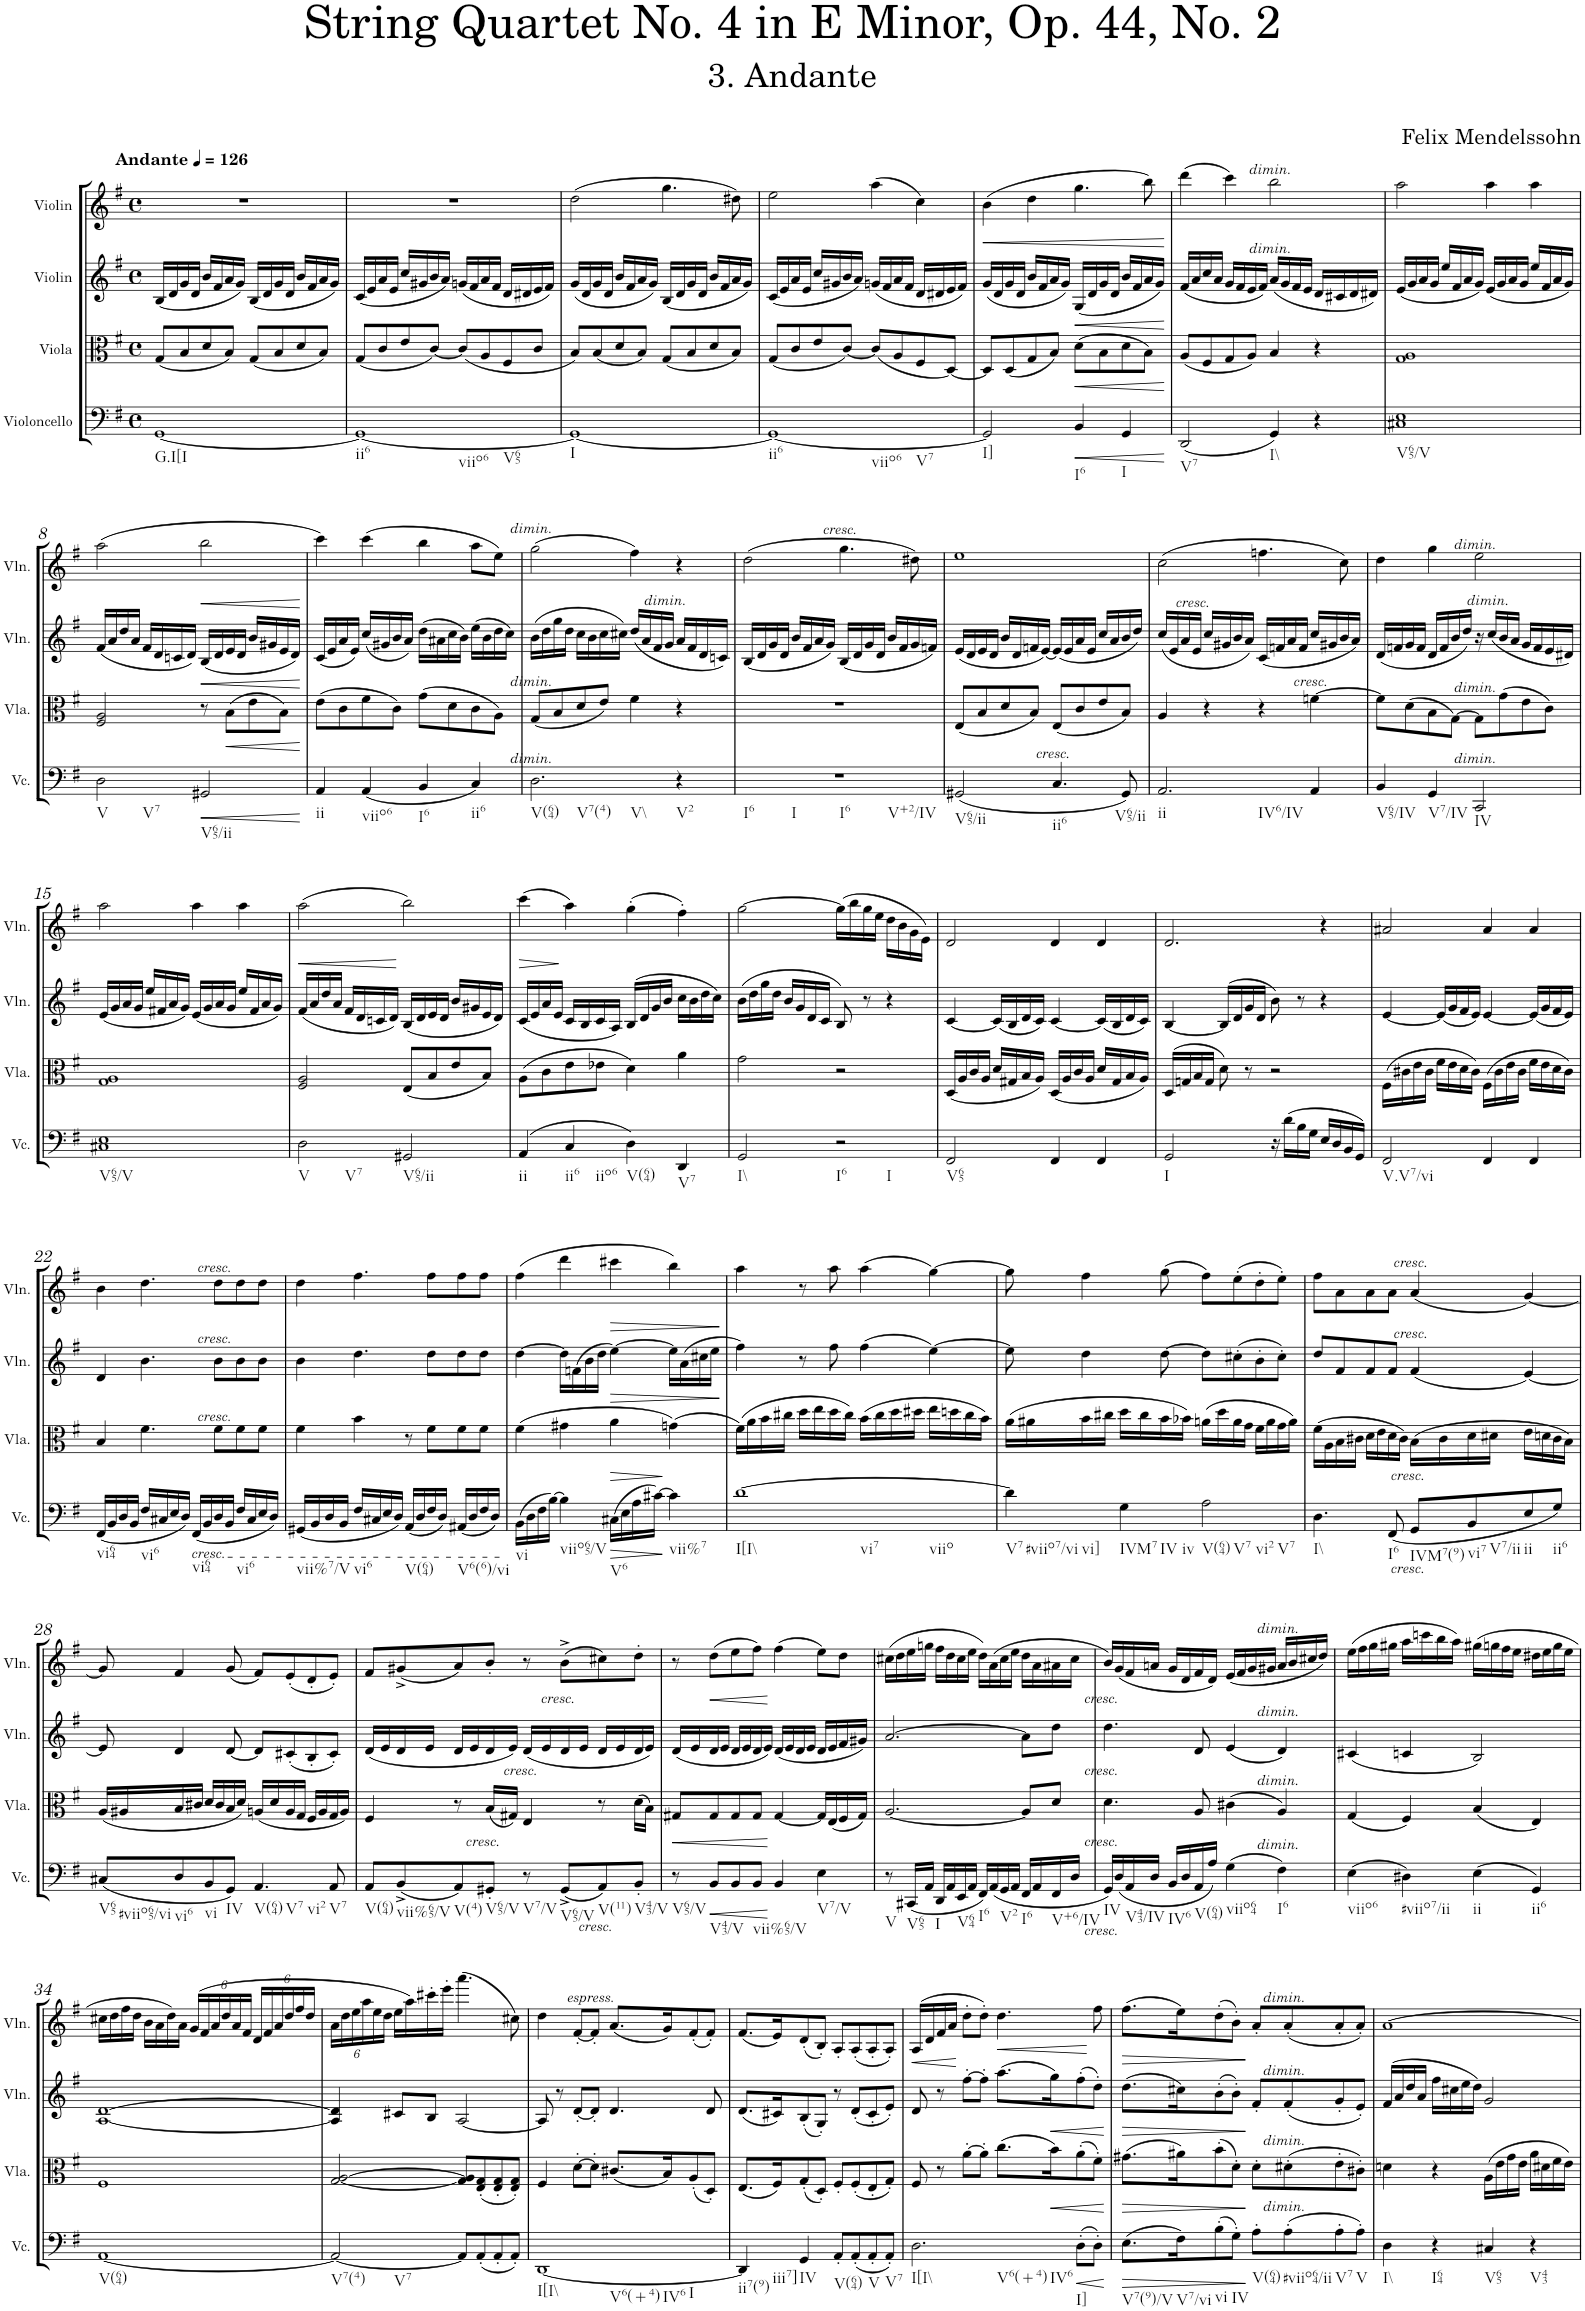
**kern	**dynam	**kern	**dynam	**kern	**dynam	**kern	**dynam
*part4	*part4	*part3	*part3	*part2	*part2	*part1	*part1
*staff4	*staff4	*staff3	*staff3	*staff2	*staff2	*staff1	*staff1
*I"Violoncello	*	*I"Viola	*	*I"Violin	*	*I"Violin	*
*I'Vc.	*	*I'Vla.	*	*I'Vln.	*	*I'Vln.	*
*clefF4	*	*clefC3	*	*clefG2	*	*clefG2	*
*k[f#]	*	*k[f#]	*	*k[f#]	*	*k[f#]	*
*M4/4	*	*M4/4	*	*M4/4	*	*M4/4	*
*met(c)	*	*met(c)	*	*met(c)	*	*met(c)	*
*MM126	*	*MM126	*	*MM126	*	*MM126	*
=1	=1	=1	=1	=1	=1	=1	=1
!	!	!	!	!	!	!LO:TX:a:B:t=Andante	!
!LO:TX:b:t=G.I[I	!	!	!	!	!	!	!
[1GG	.	(8G/L	.	(16B/LL	.	1r	.
.	.	.	.	16d/	.	.	.
.	.	8B/	.	16g/	.	.	.
.	.	.	.	16d/JJ	.	.	.
.	.	8d/	.	16b/LL	.	.	.
.	.	.	.	16f#/	.	.	.
.	.	8B/J)	.	16a/	.	.	.
.	.	.	.	16g/JJ)	.	.	.
.	.	(8G/L	.	(16B/LL	.	.	.
.	.	.	.	16d/	.	.	.
.	.	8B/	.	16g/	.	.	.
.	.	.	.	16d/JJ	.	.	.
.	.	8d/	.	16b/LL	.	.	.
.	.	.	.	16f#/	.	.	.
.	.	8B/J)	.	16a/	.	.	.
.	.	.	.	16g/JJ)	.	.	.
=2	=2	=2	=2	=2	=2	=2	=2
!LO:TX:b:t=ii6	!	!	!	!	!	!	!
!LO:TX:b:t=viio6	!	!	!	!	!	!	!
!LO:TX:b:t=V65	!	!	!	!	!	!	!
1GG_	.	(8G/L	.	(16c/LL	.	1r	.
.	.	.	.	16e/	.	.	.
.	.	8c/	.	16a/	.	.	.
.	.	.	.	16e/JJ	.	.	.
.	.	8e/	.	16cc/LL	.	.	.
.	.	.	.	16g#X/	.	.	.
.	.	[8c/J)	.	16b/	.	.	.
.	.	.	.	16a/JJ)	.	.	.
.	.	(8c/L]	.	(16gn/LL	.	.	.
.	.	.	.	16f#/	.	.	.
.	.	8A/	.	16a/	.	.	.
.	.	.	.	16f#/JJ	.	.	.
.	.	8F#/	.	16d/LL	.	.	.
.	.	.	.	16d#X/	.	.	.
.	.	8c/J	.	16e/	.	.	.
.	.	.	.	16f#/JJ)	.	.	.
=3	=3	=3	=3	=3	=3	=3	=3
!LO:TX:b:t=I	!	!	!	!	!	!	!
1GG_	.	8B/L)	.	(16g/LL	.	(2dd\	.
.	.	.	.	16d/	.	.	.
.	.	(8B/	.	16g/	.	.	.
.	.	.	.	16d/JJ	.	.	.
.	.	8d/	.	16b/LL	.	.	.
.	.	.	.	16f#/	.	.	.
.	.	8B/J)	.	16a/	.	.	.
.	.	.	.	16g/JJ)	.	.	.
.	.	(8G/L	.	(16B/LL	.	4.gg\	.
.	.	.	.	16d/	.	.	.
.	.	8B/	.	16g/	.	.	.
.	.	.	.	16d/JJ	.	.	.
.	.	8d/	.	16b/LL	.	.	.
.	.	.	.	16f#/	.	.	.
.	.	8B/J)	.	16a/	.	8dd#X\)	.
.	.	.	.	16g/JJ)	.	.	.
=4	=4	=4	=4	=4	=4	=4	=4
!LO:TX:b:t=ii6	!	!	!	!	!	!	!
!LO:TX:b:t=viio6	!	!	!	!	!	!	!
!LO:TX:b:t=V7	!	!	!	!	!	!	!
1GG_	.	(8G/L	.	(16c/LL	.	2ee\	.
.	.	.	.	16e/	.	.	.
.	.	8c/	.	16a/	.	.	.
.	.	.	.	16e/JJ	.	.	.
.	.	8e/	.	16cc/LL	.	.	.
.	.	.	.	16g#X/	.	.	.
.	.	[8c/J)	.	16b/	.	.	.
.	.	.	.	16a/JJ)	.	.	.
.	.	(8c/L]	.	(16gn/LL	.	(4aa\	.
.	.	.	.	16f#/	.	.	.
.	.	8A/	.	16a/	.	.	.
.	.	.	.	16f#/JJ	.	.	.
.	.	8F#/	.	16d/LL	.	4cc\)	.
.	.	.	.	16d#X/	.	.	.
.	.	[8D/J)	.	16e/	.	.	.
.	.	.	.	16f#/JJ)	.	.	.
=5	=5	=5	=5	=5	=5	=5	=5
!LO:TX:b:t=I]	!	!	!	!	!	!	!
!	!	!	!	!	!	!	!LO:HP:b
2GG/]	.	8D/L]	.	(16g/LL	.	(4b\	<
.	.	.	.	16d/	.	.	.
.	.	(8D/	.	16g/	.	.	.
.	.	.	.	16d/JJ	.	.	.
.	.	8G/	.	16b/LL	.	4dd\	.
.	.	.	.	16f#/	.	.	.
.	.	8B/J)	.	16a/	.	.	.
.	.	.	.	16g/JJ)	.	.	.
!LO:TX:b:t=I6	!	!	!	!	!	!	!
!	!LO:HP:b	!	!LO:HP:b	!	!LO:HP:b	!	!
4BB/	<	(8d\L	<	(16G/LL	<	4.gg\	.
.	.	.	.	16d/	.	.	.
.	.	8B\	.	16g/	.	.	.
.	.	.	.	16d/JJ	.	.	.
!LO:TX:b:t=I	!	!	!	!	!	!	!
4GG/	.	8d\	.	16b/LL	.	.	.
.	.	.	.	16f#/	.	.	.
.	.	8B\J)	.	16a/	.	8bb\)	.
.	.	.	.	16g/JJ)	.	.	.
.	[	.	[	.	[	.	[
=6	=6	=6	=6	=6	=6	=6	=6
!LO:TX:b:t=V7	!	!	!	!	!	!	!
(2DD/	.	(8A/L	.	(16f#/LL	.	(4ddd\	.
.	.	.	.	16a/	.	.	.
.	.	8F#/	.	16cc/	.	.	.
.	.	.	.	16a/JJ	.	.	.
.	.	8G/	.	16g/LL	.	4ccc\)	.
.	.	.	.	16f#/	.	.	.
.	.	8A/J)	.	16e/	.	.	.
.	.	.	.	16f#/JJ)	.	.	.
!	!	!	!	!	!	!LO:TX:a:i:t=dimin.	!
!	!	!	!	!LO:TX:a:i:t=dimin.	!	!	!
!LO:TX:b:t=I\\	!	!	!	!	!	!	!
4GG/)	.	4B/	.	(16a/LL	.	2bb\	.
.	.	.	.	16g/	.	.	.
.	.	.	.	16f#/	.	.	.
.	.	.	.	16e/JJ	.	.	.
4r	.	4r	.	16d/LL	.	.	.
.	.	.	.	16c#X/	.	.	.
.	.	.	.	16d/	.	.	.
.	.	.	.	16d#X/JJ)	.	.	.
=7	=7	=7	=7	=7	=7	=7	=7
!LO:TX:b:t=V65/V	!	!	!	!	!	!	!
1C#X 1E	.	1G 1A	.	(16e/LL	.	2aa\	.
.	.	.	.	16g/	.	.	.
.	.	.	.	16a/	.	.	.
.	.	.	.	16g/JJ	.	.	.
.	.	.	.	16ee/LL	.	.	.
.	.	.	.	16f#/	.	.	.
.	.	.	.	16a/	.	.	.
.	.	.	.	16g/JJ)	.	.	.
.	.	.	.	(16e/LL	.	4aa\	.
.	.	.	.	16g/	.	.	.
.	.	.	.	16a/	.	.	.
.	.	.	.	16g/JJ	.	.	.
.	.	.	.	16ee/LL	.	4aa\	.
.	.	.	.	16f#/	.	.	.
.	.	.	.	16a/	.	.	.
.	.	.	.	16g/JJ)	.	.	.
!!LO:LB:g=z
=8	=8	=8	=8	=8	=8	=8	=8
!LO:TX:b:t=V	!	!	!	!	!	!	!
!LO:TX:b:t=V7	!	!	!	!	!	!	!
2D\	.	2F#/ 2A/	.	(16f#/LL	.	(2aa\	.
.	.	.	.	16a/	.	.	.
.	.	.	.	16dd/	.	.	.
.	.	.	.	16a/JJ	.	.	.
.	.	.	.	16f#/LL	.	.	.
.	.	.	.	16d/	.	.	.
.	.	.	.	16cn/	.	.	.
.	.	.	.	16d/JJ)	.	.	.
!LO:TX:b:t=V65/ii	!	!	!	!	!	!	!
!	!LO:HP:b	!	!	!	!LO:HP:b	!	!LO:HP:b
2GG#X/	<	8r	.	(16B/LL	<	2bb\	<
.	.	.	.	16d/	.	.	.
!	!	!	!LO:HP:b	!	!	!	!
.	.	(8B\L	<	16e/	.	.	.
.	.	.	.	16d/JJ	.	.	.
.	.	8e\	.	16b/LL	.	.	.
.	.	.	.	16g#X/	.	.	.
.	.	8B\J)	.	16e/	.	.	.
.	.	.	.	16d/JJ)	.	.	.
.	[	.	[	.	[	.	[
=9	=9	=9	=9	=9	=9	=9	=9
!LO:TX:b:t=ii	!	!	!	!	!	!	!
4AA/	.	(8e\L	.	(16c/LL	.	4ccc\)	.
.	.	.	.	16e/	.	.	.
.	.	8c\	.	16a/	.	.	.
.	.	.	.	16e/JJ)	.	.	.
!LO:TX:b:t=viio6	!	!	!	!	!	!	!
(4AA/	.	8f#\	.	(16cc/LL	.	(4ccc\	.
.	.	.	.	16g#X/	.	.	.
.	.	8c\J)	.	16b/	.	.	.
.	.	.	.	16a/JJ)	.	.	.
!LO:TX:b:t=I6	!	!	!	!	!	!	!
4BB/	.	(8g\L	.	(16dd\LL	.	4bb\	.
.	.	.	.	16a#X\	.	.	.
.	.	8d\	.	16cc\	.	.	.
.	.	.	.	16b\JJ)	.	.	.
!LO:TX:b:t=ii6	!	!	!	!	!	!	!
4C/)	.	8c\	.	(16ee\LL	.	8aa\L	.
.	.	.	.	16b\	.	.	.
.	.	8A\J)	.	16dd\	.	8ee\J)	.
.	.	.	.	16cc\JJ)	.	.	.
=10	=10	=10	=10	=10	=10	=10	=10
!	!	!	!	!	!	!LO:TX:a:i:t=dimin.	!
!	!	!LO:TX:a:i:t=dimin.	!	!	!	!	!
!LO:TX:a:i:t=dimin.	!	!	!	!	!	!	!
!LO:TX:b:t=V(64)	!	!	!	!	!	!	!
!LO:TX:b:t=V7(4)	!	!	!	!	!	!	!
!LO:TX:b:t=V\\	!	!	!	!	!	!	!
2.D\	.	(8G/L	.	(16b\LL	.	(2gg\	.
.	.	.	.	16dd\	.	.	.
.	.	8B/	.	16gg\	.	.	.
.	.	.	.	16dd\JJ	.	.	.
.	.	8d/	.	16cc\LL	.	.	.
.	.	.	.	16b\	.	.	.
.	.	8e/J)	.	16cc\	.	.	.
.	.	.	.	16cc#X\JJ)	.	.	.
.	.	4f#\	.	(16dd/LL	.	4ff#\)	.
.	.	.	.	16a/	.	.	.
.	.	.	.	16f#/	.	.	.
!	!	!	!	!LO:TX:a:i:t=dimin.	!	!	!
.	.	.	.	16g/JJ	.	.	.
!LO:TX:b:t=V2	!	!	!	!	!	!	!
4r	.	4r	.	16a/LL	.	4r	.
.	.	.	.	16f#/	.	.	.
.	.	.	.	16d/	.	.	.
.	.	.	.	16cn/JJ)	.	.	.
=11	=11	=11	=11	=11	=11	=11	=11
!LO:TX:b:t=I6	!	!	!	!	!	!	!
!LO:TX:b:t=I	!	!	!	!	!	!	!
!LO:TX:b:t=I6	!	!	!	!	!	!	!
!LO:TX:b:t=V+2/IV	!	!	!	!	!	!	!
1r	.	1r	.	(16B/LL	.	(2dd\	.
.	.	.	.	16d/	.	.	.
.	.	.	.	16g/	.	.	.
.	.	.	.	16d/JJ	.	.	.
.	.	.	.	16b/LL	.	.	.
.	.	.	.	16f#/	.	.	.
.	.	.	.	16a/	.	.	.
.	.	.	.	16g/JJ)	.	.	.
!	!	!	!	!	!	!LO:TX:a:i:t=cresc.	!
.	.	.	.	(16B/LL	.	4.gg\	.
.	.	.	.	16d/	.	.	.
.	.	.	.	16g/	.	.	.
.	.	.	.	16d/JJ	.	.	.
.	.	.	.	16b/LL	.	.	.
.	.	.	.	16f#/	.	.	.
.	.	.	.	16g/	.	8dd#X\)	.
.	.	.	.	16fn/JJ)	.	.	.
=12	=12	=12	=12	=12	=12	=12	=12
!LO:TX:b:t=V65/ii	!	!	!	!	!	!	!
(2GG#X/	.	(8E/L	.	(16e/LL	.	1ee	.
.	.	.	.	16d/	.	.	.
.	.	8B/	.	16e/	.	.	.
.	.	.	.	16d/JJ	.	.	.
.	.	8d/	.	16b/LL	.	.	.
.	.	.	.	16d/	.	.	.
.	.	8B/J)	.	16fn/	.	.	.
.	.	.	.	[16e/JJ)	.	.	.
!LO:TX:a:i:t=cresc.	!	!	!	!	!	!	!
!LO:TX:b:t=ii6	!	!	!	!	!	!	!
4.C/	.	(8E/L	.	(16e/LL]	.	.	.
.	.	.	.	16e/	.	.	.
.	.	8c/	.	16a/	.	.	.
.	.	.	.	16e/JJ	.	.	.
.	.	8e/	.	16cc/LL	.	.	.
.	.	.	.	16a/	.	.	.
!LO:TX:b:t=V65/ii	!	!	!	!	!	!	!
8GG#/)	.	8B/J)	.	16b/	.	.	.
.	.	.	.	16dd/JJ)	.	.	.
=13	=13	=13	=13	=13	=13	=13	=13
!LO:TX:b:t=ii	!	!	!	!	!	!	!
!LO:TX:b:t=IV6/IV	!	!	!	!	!	!	!
2.AA/	.	4A/	.	(16cc/LL	.	(2cc\	.
.	.	.	.	16e/	.	.	.
.	.	.	.	16a/	.	.	.
!	!	!	!	!LO:TX:a:i:t=cresc.	!	!	!
.	.	.	.	16e/JJ	.	.	.
.	.	4r	.	16cc/LL	.	.	.
.	.	.	.	16g#X/	.	.	.
.	.	.	.	16b/	.	.	.
.	.	.	.	16a/JJ)	.	.	.
.	.	4r	.	(16c/LL	.	4.ffn\	.
.	.	.	.	16fn/	.	.	.
.	.	.	.	16a/	.	.	.
.	.	.	.	16f/JJ	.	.	.
!	!	!LO:TX:a:i:t=cresc.	!	!	!	!	!
4AA/	.	[4fn\	.	16cc/LL	.	.	.
.	.	.	.	16g#X/	.	.	.
.	.	.	.	16b/	.	8cc\)	.
.	.	.	.	16a/JJ)	.	.	.
=14	=14	=14	=14	=14	=14	=14	=14
!LO:TX:b:t=V65/IV	!	!	!	!	!	!	!
4BB/	.	8f\L]	.	(16d/LL	.	4dd\	.
.	.	.	.	16fn/	.	.	.
.	.	(8d\	.	16g/	.	.	.
.	.	.	.	16f/JJ	.	.	.
!LO:TX:b:t=V7/IV	!	!	!	!	!	!	!
4GG/	.	8B\	.	16d/LL	.	4gg\	.
.	.	.	.	16f/	.	.	.
.	.	[8G\J)	.	16b/	.	.	.
.	.	.	.	16dd/JJ)	.	.	.
!	!	!	!	!	!	!LO:TX:a:i:t=dimin.	!
!	!	!LO:TX:a:i:t=dimin.	!	!	!	!	!
!LO:TX:a:i:t=dimin.	!	!	!	!	!	!	!
!LO:TX:b:t=IV	!	!	!	!	!	!	!
2CC/	.	8G\L]	.	16r	.	2ee\	.
!	!	!	!	!LO:TX:a:i:t=dimin.	!	!	!
.	.	.	.	(16cc/LL	.	.	.
.	.	(8g\	.	16b/	.	.	.
.	.	.	.	16a/JJ	.	.	.
.	.	8e\	.	16g/LL	.	.	.
.	.	.	.	16f/	.	.	.
.	.	8c\J)	.	16e/	.	.	.
.	.	.	.	16d#X/JJ)	.	.	.
!!LO:LB:g=z
=15	=15	=15	=15	=15	=15	=15	=15
!LO:TX:b:t=V65/V	!	!	!	!	!	!	!
1C#X 1E	.	1G 1A	.	(16e/LL	.	2aa\	.
.	.	.	.	16g/	.	.	.
.	.	.	.	16a/	.	.	.
.	.	.	.	16g/JJ	.	.	.
.	.	.	.	16ee/LL	.	.	.
.	.	.	.	16f#X/	.	.	.
.	.	.	.	16a/	.	.	.
.	.	.	.	16g/JJ)	.	.	.
.	.	.	.	(16e/LL	.	4aa\	.
.	.	.	.	16g/	.	.	.
.	.	.	.	16a/	.	.	.
.	.	.	.	16g/JJ	.	.	.
.	.	.	.	16ee/LL	.	4aa\	.
.	.	.	.	16f#/	.	.	.
.	.	.	.	16a/	.	.	.
.	.	.	.	16g/JJ)	.	.	.
=16	=16	=16	=16	=16	=16	=16	=16
!LO:TX:b:t=V	!	!	!	!	!	!	!
!LO:TX:b:t=V7	!	!	!	!	!	!	!
!	!	!	!	!	!	!	!LO:HP:b
2D\	.	2F#/ 2A/	.	(16f#/LL	.	(2aa\	<
.	.	.	.	16a/	.	.	.
.	.	.	.	16dd/	.	.	.
.	.	.	.	16a/JJ	.	.	.
.	.	.	.	16f#/LL	.	.	.
.	.	.	.	16d/	.	.	.
.	.	.	.	16cn/	.	.	.
.	.	.	.	16d/JJ)	.	.	.
!LO:TX:b:t=V65/ii	!	!	!	!	!	!	!
2GG#X/	.	(8E/L	.	(16B/LL	.	2bb\)	[
.	.	.	.	16d/	.	.	.
.	.	8B/	.	16e/	.	.	.
.	.	.	.	16d/JJ	.	.	.
.	.	8e/	.	16b/LL	.	.	.
.	.	.	.	16g#X/	.	.	.
.	.	8B/J)	.	16e/	.	.	.
.	.	.	.	16d/JJ)	.	.	.
=17	=17	=17	=17	=17	=17	=17	=17
!LO:TX:b:t=ii	!	!	!	!	!	!	!
!	!	!	!	!	!	!	!LO:HP:b
(4AA/	.	(8A\L	.	(16c/LL	.	(4ccc\	>
.	.	.	.	16e/	.	.	.
.	.	8c\	.	16a/	.	.	.
.	.	.	.	16e/JJ	.	.	.
!LO:TX:b:t=ii6	!	!	!	!	!	!	!
!LO:TX:b:t=iio6	!	!	!	!	!	!	!
4C/	.	8e\	.	16c/LL	.	4aa\)	]
.	.	.	.	16B/	.	.	.
.	.	8e-X\J	.	16c/	.	.	.
.	.	.	.	16A/JJ)	.	.	.
!LO:TX:b:t=V(64)	!	!	!	!	!	!	!
4D\)	.	4d\)	.	(16B/LL	.	(4gg'\	.
.	.	.	.	16d/	.	.	.
.	.	.	.	16g/	.	.	.
.	.	.	.	16b/JJ	.	.	.
!LO:TX:b:t=V7	!	!	!	!	!	!	!
4DD/	.	4a\	.	16cc\LL	.	4ff#'\)	.
.	.	.	.	16b\	.	.	.
.	.	.	.	16dd\	.	.	.
.	.	.	.	16cc\JJ)	.	.	.
=18	=18	=18	=18	=18	=18	=18	=18
!LO:TX:b:t=I\\	!	!	!	!	!	!	!
2GG/	.	2g\	.	(16b\LL	.	[2gg\	.
.	.	.	.	16dd\	.	.	.
.	.	.	.	16gg\	.	.	.
.	.	.	.	16dd\JJ	.	.	.
.	.	.	.	16b/LL	.	.	.
.	.	.	.	16g/	.	.	.
.	.	.	.	16d/	.	.	.
.	.	.	.	16c/JJ	.	.	.
!LO:TX:b:t=I6	!	!	!	!	!	!	!
!LO:TX:b:t=I	!	!	!	!	!	!	!
2r	.	2r	.	8B/)	.	(16gg\LL]	.
.	.	.	.	.	.	16bb\	.
.	.	.	.	8r	.	16gg\	.
.	.	.	.	.	.	16ee\JJ	.
.	.	.	.	4r	.	16dd\LL	.
.	.	.	.	.	.	16b\	.
.	.	.	.	.	.	16g\	.
.	.	.	.	.	.	16e\JJ)	.
=19	=19	=19	=19	=19	=19	=19	=19
!LO:TX:b:t=V65	!	!	!	!	!	!	!
2FF#/	.	(16D/LL	.	[4c/	.	2d/	.
.	.	16A/	.	.	.	.	.
.	.	16c/	.	.	.	.	.
.	.	16A/JJ	.	.	.	.	.
.	.	16d/LL	.	(16c/LL]	.	.	.
.	.	16G#X/	.	16B/	.	.	.
.	.	16B/	.	16d/	.	.	.
.	.	16A/JJ)	.	16c/JJ)	.	.	.
4FF#/	.	(16D/LL	.	[4c/	.	4d/	.
.	.	16A/	.	.	.	.	.
.	.	16c/	.	.	.	.	.
.	.	16A/JJ	.	.	.	.	.
4FF#/	.	16d/LL	.	(16c/LL]	.	4d/	.
.	.	16G#/	.	16B/	.	.	.
.	.	16B/	.	16d/	.	.	.
.	.	16A/JJ)	.	16c/JJ)	.	.	.
=20	=20	=20	=20	=20	=20	=20	=20
!LO:TX:b:t=I	!	!	!	!	!	!	!
2GG/	.	(16D/LL	.	[4B/	.	2.d/	.
.	.	16Gn/	.	.	.	.	.
.	.	16B/	.	.	.	.	.
.	.	16G/JJ	.	.	.	.	.
.	.	8d\)	.	(16B/LL]	.	.	.
.	.	.	.	16d/	.	.	.
.	.	8r	.	16g/	.	.	.
.	.	.	.	16d/JJ	.	.	.
16r	.	2r	.	8b\)	.	.	.
(16d\LL	.	.	.	.	.	.	.
16B\	.	.	.	8r	.	.	.
16G\JJ	.	.	.	.	.	.	.
16E/LL	.	.	.	4r	.	4r	.
16D/	.	.	.	.	.	.	.
16BB/	.	.	.	.	.	.	.
16GG/JJ)	.	.	.	.	.	.	.
=21	=21	=21	=21	=21	=21	=21	=21
!LO:TX:b:t=V.V7/vi	!	!	!	!	!	!	!
2FF#/	.	(16F#\LL	.	[4e/	.	2a#X/	.
.	.	16c#X\	.	.	.	.	.
.	.	16e\	.	.	.	.	.
.	.	16c#\JJ	.	.	.	.	.
.	.	16f#\LL	.	(16e/LL]	.	.	.
.	.	16e\	.	16g/	.	.	.
.	.	16d\	.	16f#/	.	.	.
.	.	16c#\JJ)	.	16e/JJ)	.	.	.
4FF#/	.	(16F#\LL	.	[4e/	.	4a#/	.
.	.	16c#\	.	.	.	.	.
.	.	16e\	.	.	.	.	.
.	.	16c#\JJ	.	.	.	.	.
4FF#/	.	16f#\LL	.	(16e/LL]	.	4a#/	.
.	.	16e\	.	16g/	.	.	.
.	.	16d\	.	16f#/	.	.	.
.	.	16c#\JJ)	.	16e/JJ)	.	.	.
!!LO:LB:g=z
=22	=22	=22	=22	=22	=22	=22	=22
!LO:TX:b:t=vi64	!	!	!	!	!	!	!
(16FF#/LL	.	4B/	.	4d/	.	4b\	.
16BB/	.	.	.	.	.	.	.
16D/	.	.	.	.	.	.	.
16BB/JJ	.	.	.	.	.	.	.
!LO:TX:b:t=vi6	!	!	!	!	!	!	!
16F#/LL	.	4.f#\	.	4.b\	.	4.dd\	.
16C#X/	.	.	.	.	.	.	.
16E/	.	.	.	.	.	.	.
16D/JJ)	.	.	.	.	.	.	.
!LO:TX:b:i:t=cresc.	!	!	!	!	!	!	!
!LO:TX:b:t=vi64	!	!	!	!	!	!	!
(16FF#/LL	.	.	.	.	.	.	.
16BB/	.	.	.	.	.	.	.
!	!	!	!	!	!	!LO:TX:a:i:t=cresc.	!
!	!	!	!	!LO:TX:a:i:t=cresc.	!	!	!
!	!	!LO:TX:a:i:t=cresc.	!	!	!	!	!
16D/	.	8f#\L	.	8b\L	.	8dd\L	.
16BB/JJ	.	.	.	.	.	.	.
!LO:TX:b:t=vi6	!	!	!	!	!	!	!
16F#/LL	.	8f#\	.	8b\	.	8dd\	.
16C#/	.	.	.	.	.	.	.
16E/	.	8f#\J	.	8b\J	.	8dd\J	.
16D/JJ)	.	.	.	.	.	.	.
=23	=23	=23	=23	=23	=23	=23	=23
!LO:TX:b:t=vii%7/V	!	!	!	!	!	!	!
(16GG#X/LL	.	4f#\	.	4b\	.	4dd\	.
16BB/	.	.	.	.	.	.	.
16D/	.	.	.	.	.	.	.
16BB/JJ	.	.	.	.	.	.	.
!LO:TX:b:t=vi6	!	!	!	!	!	!	!
16F#/LL	.	4b\	.	4.dd\	.	4.ff#\	.
16C#X/	.	.	.	.	.	.	.
16E/	.	.	.	.	.	.	.
16D/JJ)	.	.	.	.	.	.	.
!LO:TX:b:t=V(64)	!	!	!	!	!	!	!
(16AA/LL	.	8r	.	.	.	.	.
16D/	.	.	.	.	.	.	.
16F#/	.	8f#\L	.	8dd\L	.	8ff#\L	.
16D/JJ)	.	.	.	.	.	.	.
!LO:TX:b:t=V6(6)/vi	!	!	!	!	!	!	!
(16AA#X/LL	.	8f#\	.	8dd\	.	8ff#\	.
16D/	.	.	.	.	.	.	.
16F#/	.	8f#\J	.	8dd\J	.	8ff#\J	.
16D/JJ)	.	.	.	.	.	.	.
=24	=24	=24	=24	=24	=24	=24	=24
!LO:TX:b:t=vi	!	!	!	!	!	!	!
(16BB\LL	.	(4f#\	.	[4dd\	.	(4ff#\	.
16D\	.	.	.	.	.	.	.
16F#\	.	.	.	.	.	.	.
[16B\JJ)	.	.	.	.	.	.	.
!LO:TX:b:t=viio65/V	!	!	!	!	!	!	!
4B\]	.	4g#X\	.	16dd\LL]	.	4ddd\	.
.	.	.	.	(16fn\	.	.	.
.	.	.	.	16b\	.	.	.
.	.	.	.	16dd\JJ	.	.	.
!LO:TX:b:t=V6	!	!	!	!	!	!	!
!	!LO:HP:b	!	!LO:HP:b	!	!LO:HP:b	!	!LO:HP:b
(16C#X\LL	>	4a\	>	[4ee\)	>	4ccc#X\	>
16E\	.	.	.	.	.	.	.
16A\	.	.	.	.	.	.	.
[16c#X\JJ)	.	.	.	.	.	.	.
!LO:TX:b:t=vii%7	!	!	!	!	!	!	!
4c#\]	]	(4gn\)	]	16ee\LL]	.	4bb\)	.
.	.	.	.	(16a\	.	.	.
.	.	.	.	16cc#X\	.	.	.
.	.	.	.	16ee\JJ	.	.	.
.	.	.	.	.	]	.	]
=25	=25	=25	=25	=25	=25	=25	=25
!LO:TX:b:t=I[I\\	!	!	!	!	!	!	!
!LO:TX:b:t=vi7	!	!	!	!	!	!	!
!LO:TX:b:t=viio	!	!	!	!	!	!	!
[1d	.	(16f#\LL)	.	4ff#\)	.	4aa\	.
.	.	16a\	.	.	.	.	.
.	.	16b\	.	.	.	.	.
.	.	16cc#X\JJ	.	.	.	.	.
.	.	16dd\LL	.	8r	.	8r	.
.	.	16ee\	.	.	.	.	.
.	.	16dd\	.	8ff#\	.	8aa\	.
.	.	16cc#\JJ)	.	.	.	.	.
.	.	(16b\LL	.	(4ff#\	.	(4aa\	.
.	.	16cc#\	.	.	.	.	.
.	.	16dd\	.	.	.	.	.
.	.	16dd#X\JJ	.	.	.	.	.
.	.	16ee\LL	.	[4ee\)	.	[4gg\)	.
.	.	16ddn\	.	.	.	.	.
.	.	16cc#\	.	.	.	.	.
.	.	16b\JJ)	.	.	.	.	.
=26	=26	=26	=26	=26	=26	=26	=26
!LO:TX:b:t=V7	!	!	!	!	!	!	!
!LO:TX:b:t=#viio7/vi	!	!	!	!	!	!	!
!LO:TX:b:t=vi]	!	!	!	!	!	!	!
4d\]	.	(16a\LL	.	8ee\]	.	8gg\]	.
.	.	16a#X\	.	.	.	.	.
.	.	16b\	.	4dd\	.	4ff#\	.
.	.	16cc#X\JJ	.	.	.	.	.
!LO:TX:b:t=IVM7	!	!	!	!	!	!	!
!LO:TX:b:t=IV	!	!	!	!	!	!	!
!LO:TX:b:t=iv	!	!	!	!	!	!	!
4G\	.	16dd\LL	.	.	.	.	.
.	.	16cc#\	.	.	.	.	.
.	.	16b\	.	[8dd\	.	(8gg\	.
.	.	16b-X\JJ)	.	.	.	.	.
!LO:TX:b:t=V(64)	!	!	!	!	!	!	!
!LO:TX:b:t=V7	!	!	!	!	!	!	!
!LO:TX:b:t=vi2	!	!	!	!	!	!	!
!LO:TX:b:t=V7	!	!	!	!	!	!	!
2A\	.	(16an\LL	.	8dd\L]	.	8ff#\L)	.
.	.	16dd\	.	.	.	.	.
.	.	16a\	.	(8cc#X'\	.	(8ee'\	.
.	.	16g\JJ	.	.	.	.	.
.	.	16f#\LL	.	8b'\	.	8dd'\	.
.	.	16a\	.	.	.	.	.
.	.	16g\	.	8cc#'\J)	.	8ee'\J)	.
.	.	16a\JJ)	.	.	.	.	.
=27	=27	=27	=27	=27	=27	=27	=27
!LO:TX:b:t=I\\	!	!	!	!	!	!	!
4.D\	.	(16f#\LL	.	8dd/L	.	8ff#\L	.
.	.	16A\	.	.	.	.	.
.	.	16B\	.	8f#/	.	8a\	.
.	.	16c#X\JJ	.	.	.	.	.
.	.	16d\LL	.	8f#/	.	8a\	.
.	.	16e\	.	.	.	.	.
!LO:TX:b:t=I6	!	!	!	!	!	!	!
(8FF#/	.	16d\	.	8f#/J	.	8a\J	.
.	.	16c#\JJ)	.	.	.	.	.
!	!	!	!	!	!	!LO:TX:a:i:t=cresc.	!
!	!	!	!	!LO:TX:a:i:t=cresc.	!	!	!
!	!	!LO:TX:b:i:t=cresc.	!	!	!	!	!
!LO:TX:b:i:t=cresc.	!	!	!	!	!	!	!
!LO:TX:b:t=IVM7(9)	!	!	!	!	!	!	!
8GG/L	.	(16B\LL	.	(4f#/	.	(4a/	.
.	.	16c#\	.	.	.	.	.
!LO:TX:b:t=vi7	!	!	!	!	!	!	!
!LO:TX:b:t=V7/ii	!	!	!	!	!	!	!
8BB/	.	16d\	.	.	.	.	.
.	.	16d#X\JJ	.	.	.	.	.
!LO:TX:b:t=ii	!	!	!	!	!	!	!
8E/	.	16e\LL	.	[4e/)	.	[4g/)	.
.	.	16dn\	.	.	.	.	.
!LO:TX:b:t=ii6	!	!	!	!	!	!	!
8G/J)	.	16c#\	.	.	.	.	.
.	.	16B\JJ)	.	.	.	.	.
!!LO:LB:g=z
=28	=28	=28	=28	=28	=28	=28	=28
!LO:TX:b:t=V65	!	!	!	!	!	!	!
!LO:TX:b:t=#viio65/vi	!	!	!	!	!	!	!
(8C#X/L	.	(16A/LL	.	8e/]	.	8g/]	.
.	.	16A#X/	.	.	.	.	.
!LO:TX:b:t=vi6	!	!	!	!	!	!	!
8D/	.	16B/	.	4d/	.	4f#/	.
.	.	16c#X/JJ	.	.	.	.	.
!LO:TX:b:t=vi	!	!	!	!	!	!	!
8BB/	.	16d/LL	.	.	.	.	.
.	.	16c#/	.	.	.	.	.
!LO:TX:b:t=IV	!	!	!	!	!	!	!
8GG/J)	.	16B/	.	[8d/	.	(8g/	.
.	.	16d/JJ)	.	.	.	.	.
!LO:TX:b:t=V(64)	!	!	!	!	!	!	!
!LO:TX:b:t=V7	!	!	!	!	!	!	!
!LO:TX:b:t=vi2	!	!	!	!	!	!	!
4.AA/	.	(16An/LL	.	8d/L]	.	8f#/L)	.
.	.	16d/	.	.	.	.	.
.	.	16A/	.	(8c#X'/	.	(8e'/	.
.	.	16G/JJ	.	.	.	.	.
.	.	16F#/LL	.	8B'/	.	8d'/	.
.	.	16A/	.	.	.	.	.
!LO:TX:b:t=V7	!	!	!	!	!	!	!
8AA/	.	16G/	.	8c#'/J)	.	8e'/J)	.
.	.	16A/JJ)	.	.	.	.	.
=29	=29	=29	=29	=29	=29	=29	=29
!LO:TX:b:t=V(64)	!	!	!	!	!	!	!
8AA/L	.	4F#/	.	(16d/LL	.	8f#/L	.
.	.	.	.	16e/	.	.	.
!LO:TX:b:t=vii%65/V	!	!	!	!	!	!	!
(8BB^/	.	.	.	16d/	.	(8g#X^/	.
.	.	.	.	16e/JJ	.	.	.
!LO:TX:b:t=V(4)	!	!	!	!	!	!	!
8AA/)	.	8r	.	16d/LL	.	8a/)	.
.	.	.	.	16e/	.	.	.
!	!	!LO:TX:b:i:t=cresc.	!	!	!	!	!
!LO:TX:b:t=V65/V	!	!	!	!	!	!	!
8GG#X'/J	.	(16B/LL	.	16d/	.	8b'/J	.
.	.	16G#X/JJ)	.	16e/JJ)	.	.	.
!	!	!	!	!LO:TX:b:i:t=cresc.	!	!	!
!LO:TX:b:t=V7/V	!	!	!	!	!	!	!
8r	.	4E/	.	(16d/LL	.	8r	.
.	.	.	.	16e/	.	.	.
!	!	!	!	!	!	!LO:TX:b:i:t=cresc.	!
!LO:TX:b:t=V65/V	!	!	!	!	!	!	!
(8GG#^/L	.	.	.	16d/	.	(8b^\L	.
.	.	.	.	16e/JJ	.	.	.
!LO:TX:b:i:t=cresc.	!	!	!	!	!	!	!
!LO:TX:b:t=V(11)	!	!	!	!	!	!	!
8AA/)	.	8r	.	16d/LL	.	8cc#X\)	.
.	.	.	.	16e/	.	.	.
!LO:TX:b:t=V43/V	!	!	!	!	!	!	!
8BB'/J	.	(16d\LL	.	16d/	.	8dd'\J	.
.	.	16B\JJ)	.	16e/JJ)	.	.	.
=30	=30	=30	=30	=30	=30	=30	=30
!LO:TX:b:t=V65/V	!	!	!	!	!	!	!
!	!	!	!LO:HP:b	!	!	!	!
8r	.	8G#X/L	<	(16d/LL	.	8r	.
.	.	.	.	16e/	.	.	.
!LO:TX:b:t=V43/V	!	!	!	!	!	!	!
!	!LO:HP:b	!	!	!	!	!	!LO:HP:b
8BB/L	<	8G#/	.	16d/	.	(8dd\L	<
.	.	.	.	16e/JJ	.	.	.
8BB/	.	8G#/	.	16d/LL	.	8ee\	.
.	.	.	.	16e/	.	.	.
!LO:TX:b:t=vii%65/V	!	!	!	!	!	!	!
8BB/J	.	8G#/J	.	16d/	.	8ff#\J)	.
.	.	.	.	16e/JJ)	.	.	.
4BB/	[	[4G#/	[	(16d/LL	.	(4ff#\	[
.	.	.	.	16e/	.	.	.
.	.	.	.	16d/	.	.	.
.	.	.	.	16e/JJ	.	.	.
!LO:TX:b:t=V7/V	!	!	!	!	!	!	!
4E\	.	16G#/LL]	.	16d/LL	.	8ee\L)	.
.	.	(16E/	.	16e/	.	.	.
.	.	16F#/	.	16f#/	.	8dd\J	.
.	.	16G#/JJ)	.	16g#X/JJ)	.	.	.
=31	=31	=31	=31	=31	=31	=31	=31
!LO:TX:b:t=V	!	!	!	!	!	!	!
8r	.	[2.A/	.	[2.a/	.	(16cc#X\LL	.
.	.	.	.	.	.	16dd\	.
!LO:TX:b:t=V65	!	!	!	!	!	!	!
(16CC#X/LL	.	.	.	.	.	16ee\	.
16AA/JJ	.	.	.	.	.	16ggn\JJ	.
!LO:TX:b:t=I	!	!	!	!	!	!	!
16DD/LL	.	.	.	.	.	16ff#\LL	.
16AA/	.	.	.	.	.	16dd\	.
!LO:TX:b:t=V64	!	!	!	!	!	!	!
16EE/	.	.	.	.	.	16cc#\	.
16AA/JJ	.	.	.	.	.	16ee\JJ	.
!LO:TX:b:t=I6	!	!	!	!	!	!	!
16FF#/LL)	.	.	.	.	.	16dd\LL)	.
(16AA/	.	.	.	.	.	(16a\	.
!LO:TX:b:t=V2	!	!	!	!	!	!	!
16GG/	.	.	.	.	.	16cc#\	.
16AA/JJ	.	.	.	.	.	16ee\JJ	.
!LO:TX:b:t=I6	!	!	!	!	!	!	!
16FF#/LL	.	8A/L]	.	8a\L]	.	16dd\LL	.
16AA/	.	.	.	.	.	16a\	.
!LO:TX:b:t=V+6/IV	!	!	!	!	!	!	!
16FF#/	.	8d/J	.	8dd\J	.	16a#X\	.
16D/JJ	.	.	.	.	.	16cc#\JJ	.
=32	=32	=32	=32	=32	=32	=32	=32
!	!	!	!	!	!	!LO:TX:b:i:t=cresc.	!
!	!	!	!	!LO:TX:b:i:t=cresc.	!	!	!
!	!	!LO:TX:b:i:t=cresc.	!	!	!	!	!
!LO:TX:b:i:t=cresc.	!	!	!	!	!	!	!
!LO:TX:b:t=IV	!	!	!	!	!	!	!
16GG/LL)	.	4.d\	.	4.dd\	.	16b/LL)	.
(16D/	.	.	.	.	.	(16g/	.
!LO:TX:b:t=V43/IV	!	!	!	!	!	!	!
16AA/	.	.	.	.	.	16f#/	.
16D/JJ	.	.	.	.	.	16an/JJ	.
!LO:TX:b:t=IV6	!	!	!	!	!	!	!
16BB/LL	.	.	.	.	.	16g/LL	.
16D/	.	.	.	.	.	16d/	.
!LO:TX:b:t=V(64)	!	!	!	!	!	!	!
16AA/	.	8A/	.	8d/	.	16f#/	.
16A/JJ)	.	.	.	.	.	16d/JJ)	.
!LO:TX:b:t=viio64	!	!	!	!	!	!	!
(4G\	.	(4c#X\	.	(4e/	.	(16e/LL	.
.	.	.	.	.	.	16f#/	.
.	.	.	.	.	.	16g/	.
.	.	.	.	.	.	16g#X/JJ	.
!	!	!	!	!	!	!LO:TX:a:i:t=dimin.	!
!	!	!	!	!LO:TX:a:i:t=dimin.	!	!	!
!	!	!LO:TX:a:i:t=dimin.	!	!	!	!	!
!LO:TX:a:i:t=dimin.	!	!	!	!	!	!	!
!LO:TX:b:t=I6	!	!	!	!	!	!	!
4F#\)	.	4A/)	.	4d/)	.	16a/LL	.
.	.	.	.	.	.	16b/	.
.	.	.	.	.	.	16cc#X/	.
.	.	.	.	.	.	16dd/JJ)	.
=33	=33	=33	=33	=33	=33	=33	=33
!LO:TX:b:t=viio6	!	!	!	!	!	!	!
(4E\	.	(4G/	.	(4c#X/	.	(16ee\LL	.
.	.	.	.	.	.	16ff#\	.
.	.	.	.	.	.	16gg\	.
.	.	.	.	.	.	16gg#X\JJ	.
!LO:TX:b:t=#viio7/ii	!	!	!	!	!	!	!
4D#X\)	.	4F#/)	.	4cn/	.	16aa\LL	.
.	.	.	.	.	.	16cccn\	.
.	.	.	.	.	.	16bb\	.
.	.	.	.	.	.	16aa\JJ)	.
!LO:TX:b:t=ii	!	!	!	!	!	!	!
(4E\	.	(4B/	.	2B/)	.	(16gg#X\LL	.
.	.	.	.	.	.	16ggn\	.
.	.	.	.	.	.	16ff#\	.
.	.	.	.	.	.	16ee\JJ	.
!LO:TX:b:t=ii6	!	!	!	!	!	!	!
4GG/)	.	4E/)	.	.	.	16dd#X\LL	.
.	.	.	.	.	.	16ee\	.
.	.	.	.	.	.	16gg\	.
.	.	.	.	.	.	16ee\JJ	.
!!LO:LB:g=z
=34	=34	=34	=34	=34	=34	=34	=34
!LO:TX:b:t=V(64)	!	!	!	!	!	!	!
[1AA	.	1F#	.	[1A [1d	.	16cc#X\LL	.
.	.	.	.	.	.	16dd\	.
.	.	.	.	.	.	16ff#\	.
.	.	.	.	.	.	16dd\JJ	.
.	.	.	.	.	.	16b\LL	.
.	.	.	.	.	.	16a\	.
.	.	.	.	.	.	16dd\)	.
.	.	.	.	.	.	16a\JJ	.
*	*	*	*	*	*	*Xbrackettup	*
.	.	.	.	.	.	(>24g/LL	.
.	.	.	.	.	.	24f#/	.
.	.	.	.	.	.	24a/	.
.	.	.	.	.	.	24dd/	.
.	.	.	.	.	.	24a/	.
.	.	.	.	.	.	24f#/JJ	.
.	.	.	.	.	.	24d/LL	.
.	.	.	.	.	.	24f#/	.
.	.	.	.	.	.	24a/	.
.	.	.	.	.	.	24dd/	.
.	.	.	.	.	.	24ff#/	.
.	.	.	.	.	.	24dd/JJ	.
=35	=35	=35	=35	=35	=35	=35	=35
!LO:TX:b:t=V7(4)	!	!	!	!	!	!	!
!LO:TX:b:t=V7	!	!	!	!	!	!	!
2AA/_	.	[2G/ [2A/	.	4A/] 4d/]	.	24a\LL	.
.	.	.	.	.	.	24dd\	.
.	.	.	.	.	.	24ee\	.
.	.	.	.	.	.	24aa\	.
.	.	.	.	.	.	24ee\	.
.	.	.	.	.	.	24dd\JJ	.
.	.	.	.	8c#X/L	.	16ee\LL	.
.	.	.	.	.	.	16aa\)	.
.	.	.	.	8B/J	.	16ccc#X'\	.
.	.	.	.	.	.	16eee'\JJ	.
8AA/L]	.	8G/] 8A/]L	.	[2A/	.	(4.aaa\	.
(8AA'/	.	(8E/' 8G/'	.	.	.	.	.
8AA'/	.	8E/' 8G/'	.	.	.	.	.
8AA'/J)	.	8E/' 8G/'J)	.	.	.	8cc#X\)	.
=36	=36	=36	=36	=36	=36	=36	=36
!LO:TX:b:t=I[I\\	!	!	!	!	!	!	!
!LO:TX:b:t=V6(+4)	!	!	!	!	!	!	!
!LO:TX:b:t=IV6	!	!	!	!	!	!	!
!LO:TX:b:t=I	!	!	!	!	!	!	!
[1DD	.	4F#/	.	8A/]	.	4dd\	.
.	.	.	.	8r	.	.	.
.	.	[8d'\L	.	[8d'/L	.	[8f#'/L	.
!	!	!	!	!	!	!LO:TX:a:i:t=espress.	!
.	.	8d'\J]	.	8d'/J]	.	8f#'/J]	.
.	.	(8.c#X/L	.	4.d/	.	(8.a/L	.
.	.	16B/K)	.	.	.	16g/K)	.
.	.	(8A'/	.	.	.	(8f#'/	.
.	.	8D'/J)	.	8d/	.	8f#'/J)	.
=37	=37	=37	=37	=37	=37	=37	=37
!LO:TX:b:t=ii7(9)	!	!	!	!	!	!	!
!LO:TX:b:t=iii7]	!	!	!	!	!	!	!
4DD/]	.	(8.E/L	.	(8.d/L	.	(8.f#/L	.
.	.	16F#/K)	.	16c#X/K)	.	16e/K)	.
!LO:TX:b:t=IV	!	!	!	!	!	!	!
4GG/	.	(8G'/	.	(8B'/	.	(8d'/	.
.	.	8D'/J)	.	8G'/J)	.	8B'/J)	.
!LO:TX:b:t=V(64)	!	!	!	!	!	!	!
8AA'/L	.	8F#'/L	.	8r	.	8A'/L	.
(8AA'/	.	(8F#'/	.	(8d'/L	.	(8A'/	.
!LO:TX:b:t=V	!	!	!	!	!	!	!
8AA'/	.	8E'/	.	8c#'/	.	8A'/	.
!LO:TX:b:t=V7	!	!	!	!	!	!	!
8AA'/J)	.	8G'/J)	.	8e'/J)	.	8A'/J)	.
=38	=38	=38	=38	=38	=38	=38	=38
!LO:TX:b:t=I[I\\	!	!	!	!	!	!	!
!LO:TX:b:t=V6(+4)	!	!	!	!	!	!	!
!LO:TX:b:t=IV6	!	!	!	!	!	!	!
!	!	!	!	!	!	!	!LO:HP:b
2.D\	.	8F#/	.	8d/	.	(16A/LL	<
.	.	.	.	.	.	16d/	.
.	.	8r	.	8r	.	16f#/	.
.	.	.	.	.	.	16a/JJ	.
.	.	[8a'\L	.	[8ff#'\L	.	8dd'\L	[
.	.	8a'\J]	.	8ff#'\J]	.	8dd'\J)	.
!	!	!	!	!	!	!	!LO:HP:b
.	.	(8.cc\L	.	(8.aa\L	.	4.dd\	<
!	!	!	!LO:HP:b	!	!LO:HP:b	!	!
.	.	16b\K)	<	16gg\K)	<	.	.
!LO:TX:b:t=I]	!	!	!	!	!	!	!
!	!LO:HP:b	!	!	!	!	!	!
(8D'\L	<	(8a'\	.	(8ff#'\	.	.	.
8D'\J)	.	8f#'\J)	.	8dd'\J)	.	8ff#\	[
.	[	.	[	.	[	.	.
=39	=39	=39	=39	=39	=39	=39	=39
!LO:TX:b:t=V7(9)/V	!	!	!	!	!	!	!
!	!LO:HP:b	!	!LO:HP:b	!	!LO:HP:b	!	!LO:HP:b
(8.E\L	>	(8.g#X\L	>	(8.dd\L	>	(8.ff#\L	>
!LO:TX:b:t=V7/vi	!	!	!	!	!	!	!
16F#\K)	.	16a#X\K)	.	16cc#X\K)	.	16ee\K)	.
!LO:TX:b:t=vi	!	!	!	!	!	!	!
(8B'\	.	(8b'\	.	(8b'\	.	(8dd'\	.
!LO:TX:b:t=IV	!	!	!	!	!	!	!
8G'\J)	.	8d'\J)	.	8b'\J)	.	8b'\J)	.
!LO:TX:b:t=V(64)	!	!	!	!	!	!	!
8A'\L	]	8d'\L	]	8f#'/L	]	8a'/L	]
!	!	!	!	!	!	!LO:TX:a:i:t=dimin.	!
!	!	!	!	!LO:TX:a:i:t=dimin.	!	!	!
!	!	!LO:TX:a:i:t=dimin.	!	!	!	!	!
!LO:TX:a:i:t=dimin.	!	!	!	!	!	!	!
!LO:TX:b:t=#viio64/ii	!	!	!	!	!	!	!
(8A'\	.	(8d#X'\	.	(8f#'/	.	(8a'/	.
!LO:TX:b:t=V7	!	!	!	!	!	!	!
8A'\	.	8e'\	.	8g'/	.	8a'/	.
!LO:TX:b:t=V	!	!	!	!	!	!	!
8A'\J)	.	8c#X'\J)	.	8e'/J)	.	8a'/J)	.
=40	=40	=40	=40	=40	=40	=40	=40
!LO:TX:b:t=I\\	!	!	!	!	!	!	!
4D\	.	4dn\	.	(16f#/LL	.	[1a	.
.	.	.	.	16a/	.	.	.
.	.	.	.	16dd/	.	.	.
.	.	.	.	16a/JJ	.	.	.
!LO:TX:b:t=I64	!	!	!	!	!	!	!
4r	.	4r	.	16ff#\LL	.	.	.
.	.	.	.	16cc#X\	.	.	.
.	.	.	.	16ee\	.	.	.
.	.	.	.	16dd\JJ)	.	.	.
!LO:TX:b:t=V65	!	!	!	!	!	!	!
4C#X/	.	(16A\LL	.	2g/	.	.	.
.	.	16e\	.	.	.	.	.
.	.	16g\	.	.	.	.	.
.	.	16e\JJ	.	.	.	.	.
!LO:TX:b:t=V43	!	!	!	!	!	!	!
4r	.	16a\LL	.	.	.	.	.
.	.	16d#X\	.	.	.	.	.
.	.	16f#\	.	.	.	.	.
.	.	16e\JJ)	.	.	.	.	.
=	=	=	=	=	=	=	=
*-	*-	*-	*-	*-	*-	*-	*-
